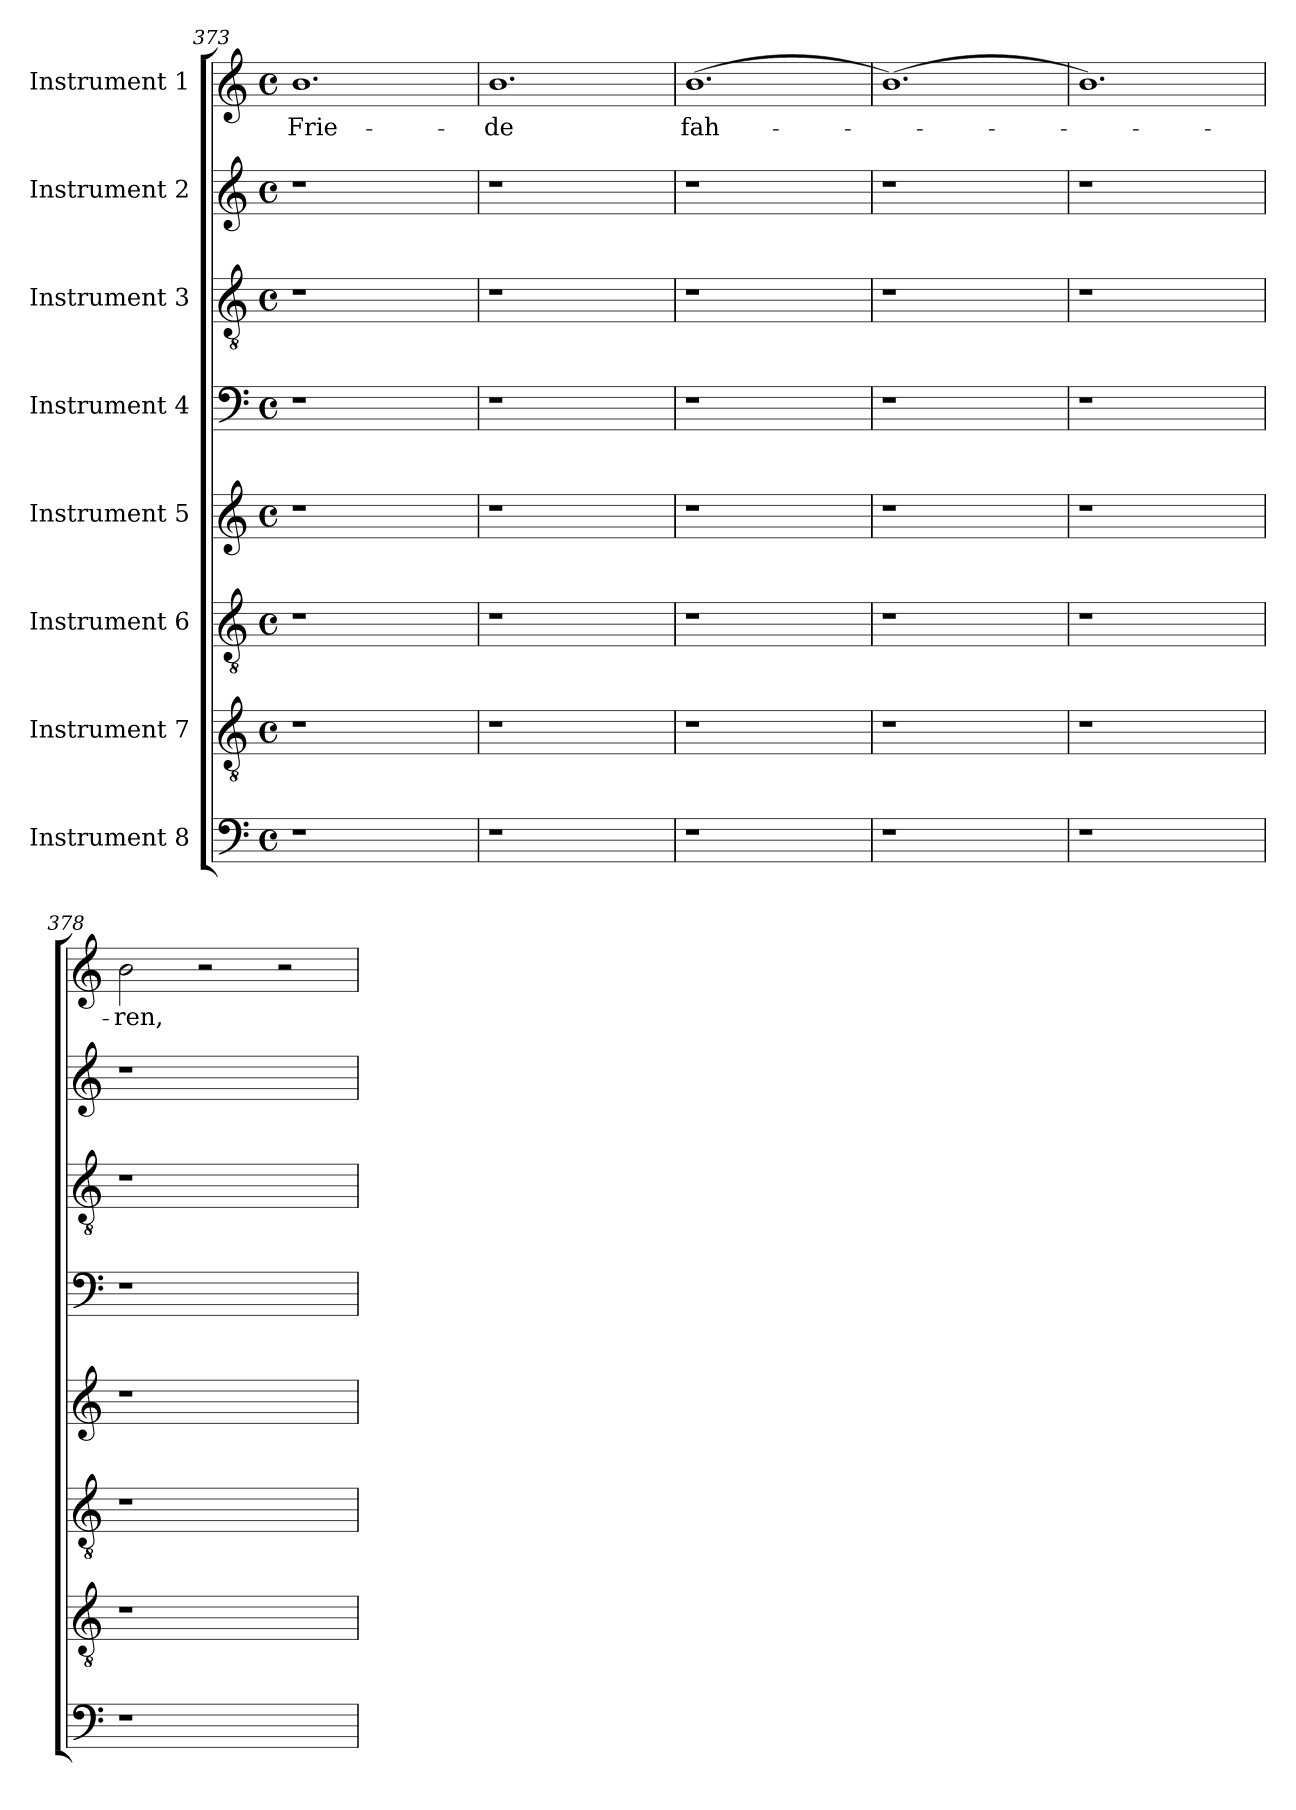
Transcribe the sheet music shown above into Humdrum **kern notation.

**kern	**kern	**kern	**kern	**kern	**kern	**kern	**kern	**text
*part8	*part7	*part6	*part5	*part4	*part3	*part2	*part1	*part1
*staff8	*staff7	*staff6	*staff5	*staff4	*staff3	*staff2	*staff1	*staff1
*I"Instrument 8	*I"Instrument 7	*I"Instrument 6	*I"Instrument 5	*I"Instrument 4	*I"Instrument 3	*I"Instrument 2	*I"Instrument 1	*
!!LO:LB:g=z
*clefF4	*clefGv2	*clefGv2	*clefG2	*clefF4	*clefGv2	*clefG2	*clefG2	*
*M4/4	*M4/4	*M4/4	*M4/4	*M4/4	*M4/4	*M4/4	*M4/4	*
*met(c)	*met(c)	*met(c)	*met(c)	*met(c)	*met(c)	*met(c)	*met(c)	*
=373	=373	=373	=373	=373	=373	=373	=373	=373
!	!	!	!	!	!	!	!	!LO:LY:b:cj
1r	1r	1r	1r	1r	1r	1r	1.b	Frie-
2ryy	2ryy	2ryy	2ryy	2ryy	2ryy	2ryy	.	.
=374	=374	=374	=374	=374	=374	=374	=374	=374
!	!	!	!	!	!	!	!	!LO:LY:b:cj
1r	1r	1r	1r	1r	1r	1r	1.b	-de
2ryy	2ryy	2ryy	2ryy	2ryy	2ryy	2ryy	.	.
=375	=375	=375	=375	=375	=375	=375	=375	=375
!	!	!	!	!	!	!	!	!LO:LY:b:cj
1r	1r	1r	1r	1r	1r	1r	(>1.b	fah-
2ryy	2ryy	2ryy	2ryy	2ryy	2ryy	2ryy	.	.
=376	=376	=376	=376	=376	=376	=376	=376	=376
1r	1r	1r	1r	1r	1r	1r	(>1.b)	.
2ryy	2ryy	2ryy	2ryy	2ryy	2ryy	2ryy	.	.
=377	=377	=377	=377	=377	=377	=377	=377	=377
1r	1r	1r	1r	1r	1r	1r	1.b)	.
2ryy	2ryy	2ryy	2ryy	2ryy	2ryy	2ryy	.	.
=378	=378	=378	=378	=378	=378	=378	=378	=378
!	!	!	!	!	!	!	!	!LO:LY:b:cj
1r	1r	1r	1r	1r	1r	1r	2b\	-ren,
.	.	.	.	.	.	.	2r	.
2ryy	2ryy	2ryy	2ryy	2ryy	2ryy	2ryy	2r	.
=	=	=	=	=	=	=	=	=
*-	*-	*-	*-	*-	*-	*-	*-	*-
